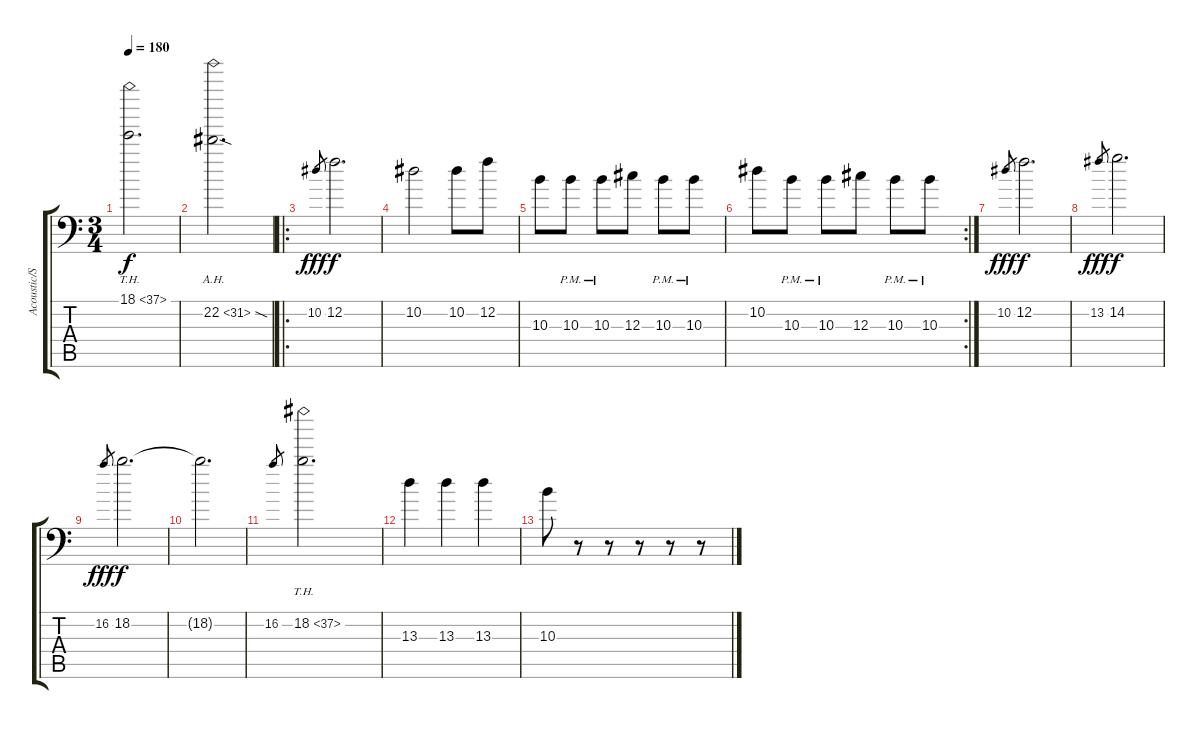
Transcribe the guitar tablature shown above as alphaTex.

\track ("Acoustic/Solo Guitar" "Acoustic/S") {instrument acousticguitarsteel}
\staff {score tabs}
\tuning (Bb3 F3 Db3 Ab2 Eb2 Bb1) {hide}
\ts (3 4)
\tempo 180
\clef f4
\ks c
18.1{th 19}.2{d dy f volume 15} |
22.2{ah 9 sod}.2{d} |
\ro
10.2.8{gr dy fff} 12.2.2{d dy f} |
10.2.2 10.2.8 12.2.8 |
10.3.8 10.3{pm}.8 10.3{pm}.8 12.3.8 10.3{pm}.8 10.3{pm}.8 |
\rc 2
10.2.8 10.3{pm}.8 10.3{pm}.8 12.3.8 10.3{pm}.8 10.3{pm}.8 |
10.2.8{gr dy fff} 12.2.2{d dy f} |
13.2.8{gr dy fff} 14.2.2{d dy f} |
16.2.8{gr dy fff} 18.2.2{d dy f} |
18.2{t}.2{d} |
16.2.8{gr} 18.2{th 19}.2{d} |
13.3.4 13.3.4 13.3.4 |
10.3.8 r.8 r.8 r.8 r.8 r.8
